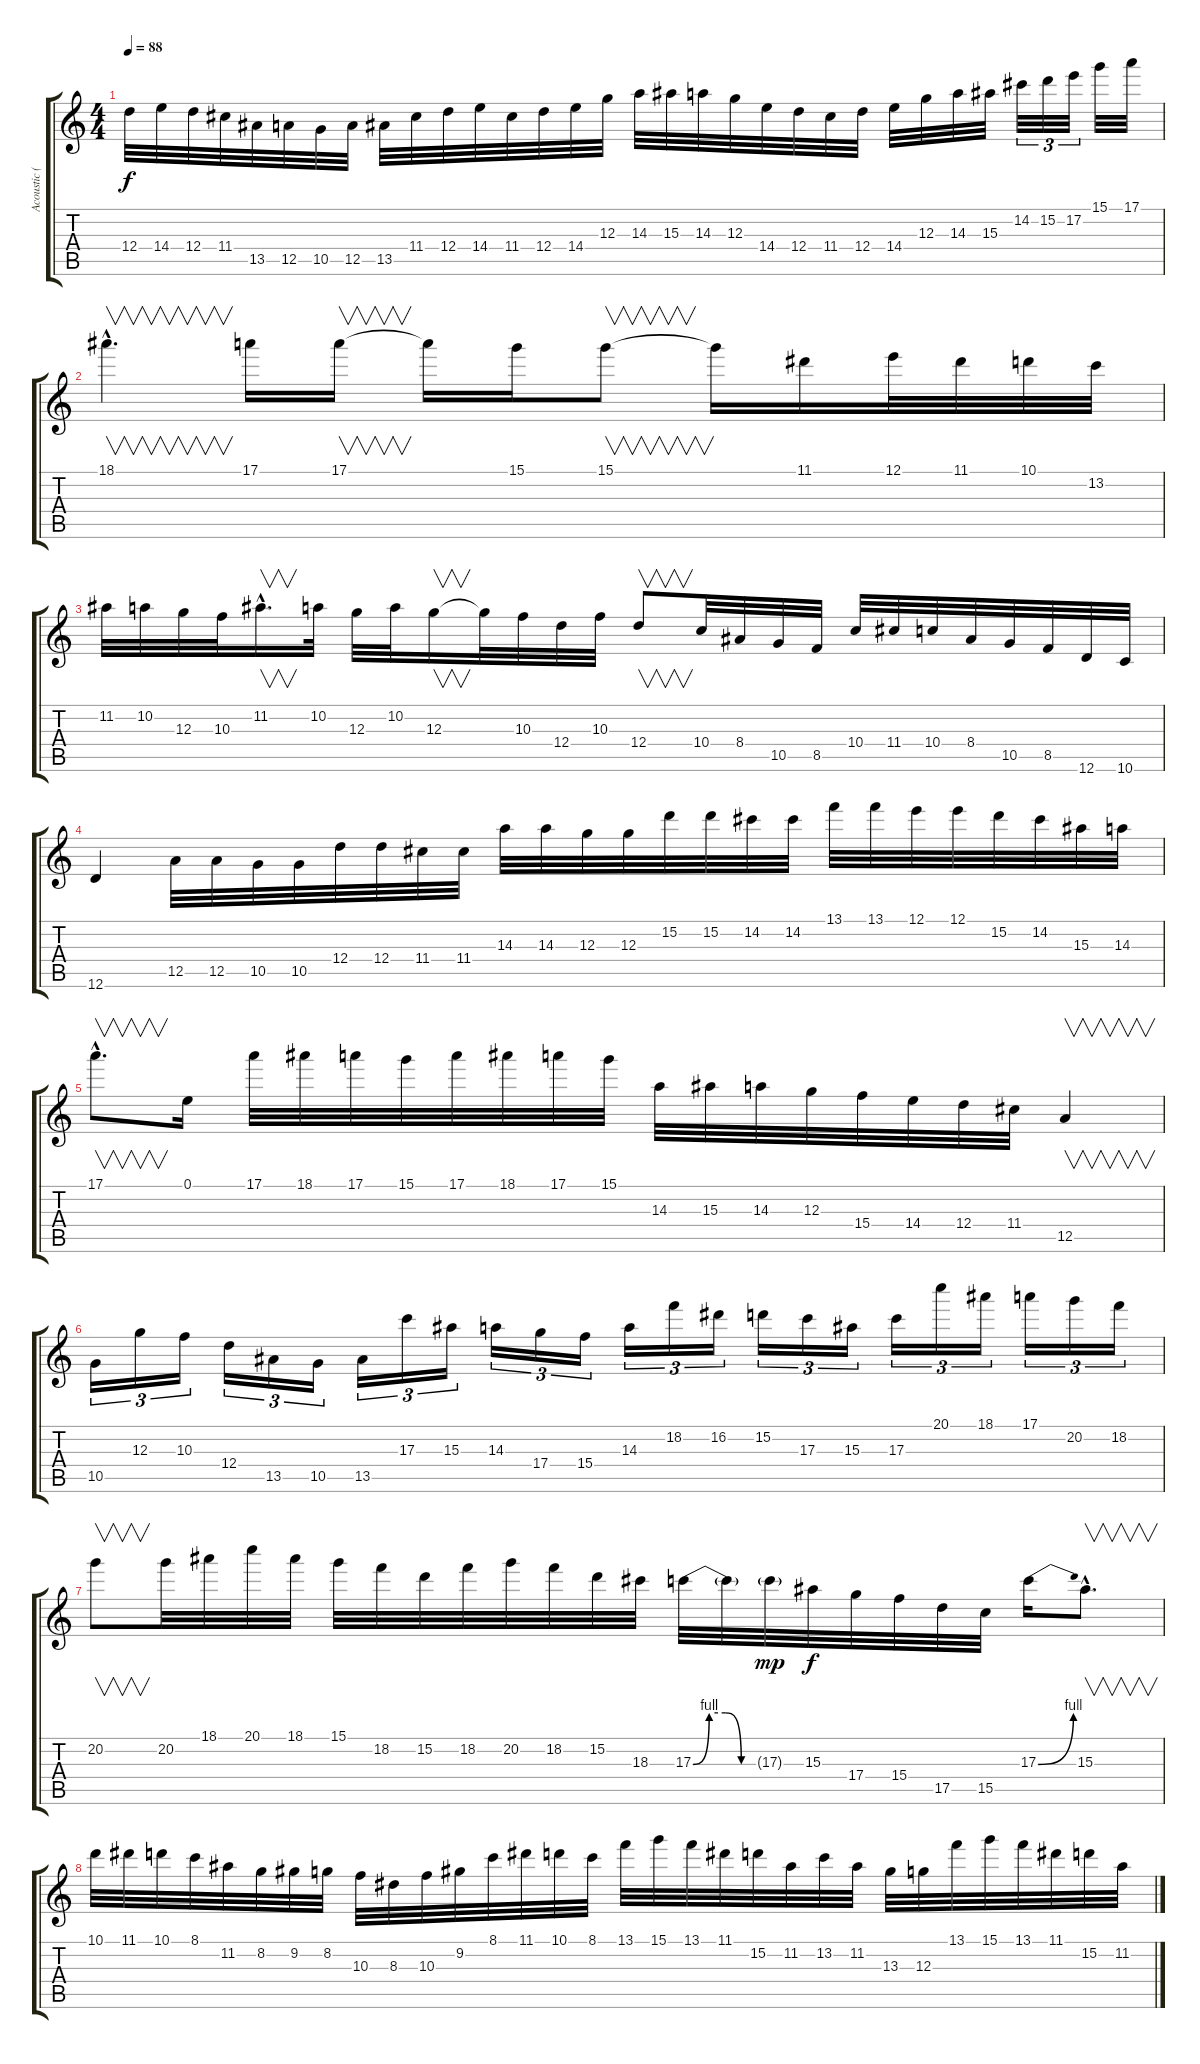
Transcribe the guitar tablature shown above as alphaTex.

\track ("Acoustic (Intro) / Rhythm / Lead" "Acoustic (") {instrument acousticguitarsteel}
\staff {score tabs}
\tuning (E4 B3 G3 D3 A2 D2) {hide}
\ts (4 4)
\tempo 88
\clef g2
\ks c
12.4.32{dy f} 14.4.32 12.4.32 11.4.32 13.5.32 12.5.32 10.5.32 12.5.32 13.5.32 11.4.32 12.4.32 14.4.32 11.4.32 12.4.32 14.4.32 12.3.32 14.3.32 15.3.32 14.3.32 12.3.32 14.4.32 12.4.32 11.4.32 12.4.32 14.4.32 12.3.32 14.3.32 15.3.32 14.2.32{tu (3 2)} 15.2.32{tu (3 2)} 17.2.32{tu (3 2)} 15.1.32 17.1.32 |
18.1{hac}.4{v d} 17.1.16 17.1.16{v} 17.1{t}.16 15.1.16 15.1.8{v} 15.1{t}.16 11.1.16 12.1.32 11.1.32 10.1.32 13.2.32 |
11.2.32 10.2.32 12.3.32 10.3.32 11.2{hac}.16{v d} 10.2.32 12.3.32 10.2.32 12.3.16{v} 12.3{t}.32 10.3.32 12.4.32 10.3.32 12.4.8{v} 10.4.32 8.4.32 10.5.32 8.5.32 10.4.32 11.4.32 10.4.32 8.4.32 10.5.32 8.5.32 12.6.32 10.6.32 |
12.6.4 12.5.32 12.5.32 10.5.32 10.5.32 12.4.32 12.4.32 11.4.32 11.4.32 14.3.32 14.3.32 12.3.32 12.3.32 15.2.32 15.2.32 14.2.32 14.2.32 13.1.32 13.1.32 12.1.32 12.1.32 15.2.32 14.2.32 15.3.32 14.3.32 |
17.1{hac}.8{v d} 0.1.16 17.1.32 18.1.32 17.1.32 15.1.32 17.1.32 18.1.32 17.1.32 15.1.32 14.3.32 15.3.32 14.3.32 12.3.32 15.4.32 14.4.32 12.4.32 11.4.32 12.5.4{v} |
10.5.16{tu (3 2)} 12.3.16{tu (3 2)} 10.3.16{tu (3 2)} 12.4.16{tu (3 2)} 13.5.16{tu (3 2)} 10.5.16{tu (3 2)} 13.5.16{tu (3 2)} 17.3.16{tu (3 2)} 15.3.16{tu (3 2)} 14.3.16{tu (3 2)} 17.4.16{tu (3 2)} 15.4.16{tu (3 2)} 14.3.16{tu (3 2)} 18.2.16{tu (3 2)} 16.2.16{tu (3 2)} 15.2.16{tu (3 2)} 17.3.16{tu (3 2)} 15.3.16{tu (3 2)} 17.3.16{tu (3 2)} 20.1.16{tu (3 2)} 18.1.16{tu (3 2)} 17.1.16{tu (3 2)} 20.2.16{tu (3 2)} 18.2.16{tu (3 2)} |
20.2.8{v} 20.2.32 18.1.32 20.1.32 18.1.32 15.1.32 18.2.32 15.2.32 18.2.32 20.2.32 18.2.32 15.2.32 18.3.32 17.3{be (custom 0 0 15 4 30 4 45 0 60 0)}.32 17.3{t}.32 17.3{g}.32{dy mp} 15.3.32{dy f} 17.4.32 15.4.32 17.5.32 15.5.32 17.3{be (bend 0 0 60 4)}.16 15.3{hac}.8{v d} |
10.1.32 11.1.32 10.1.32 8.1.32 11.2.32 8.2.32 9.2.32 8.2.32 10.3.32 8.3.32 10.3.32 9.2.32 8.1.32 11.1.32 10.1.32 8.1.32 13.1.32 15.1.32 13.1.32 11.1.32 15.2.32 11.2.32 13.2.32 11.2.32 13.3.32 12.3.32 13.1.32 15.1.32 13.1.32 11.1.32 15.2.32 11.2.32
